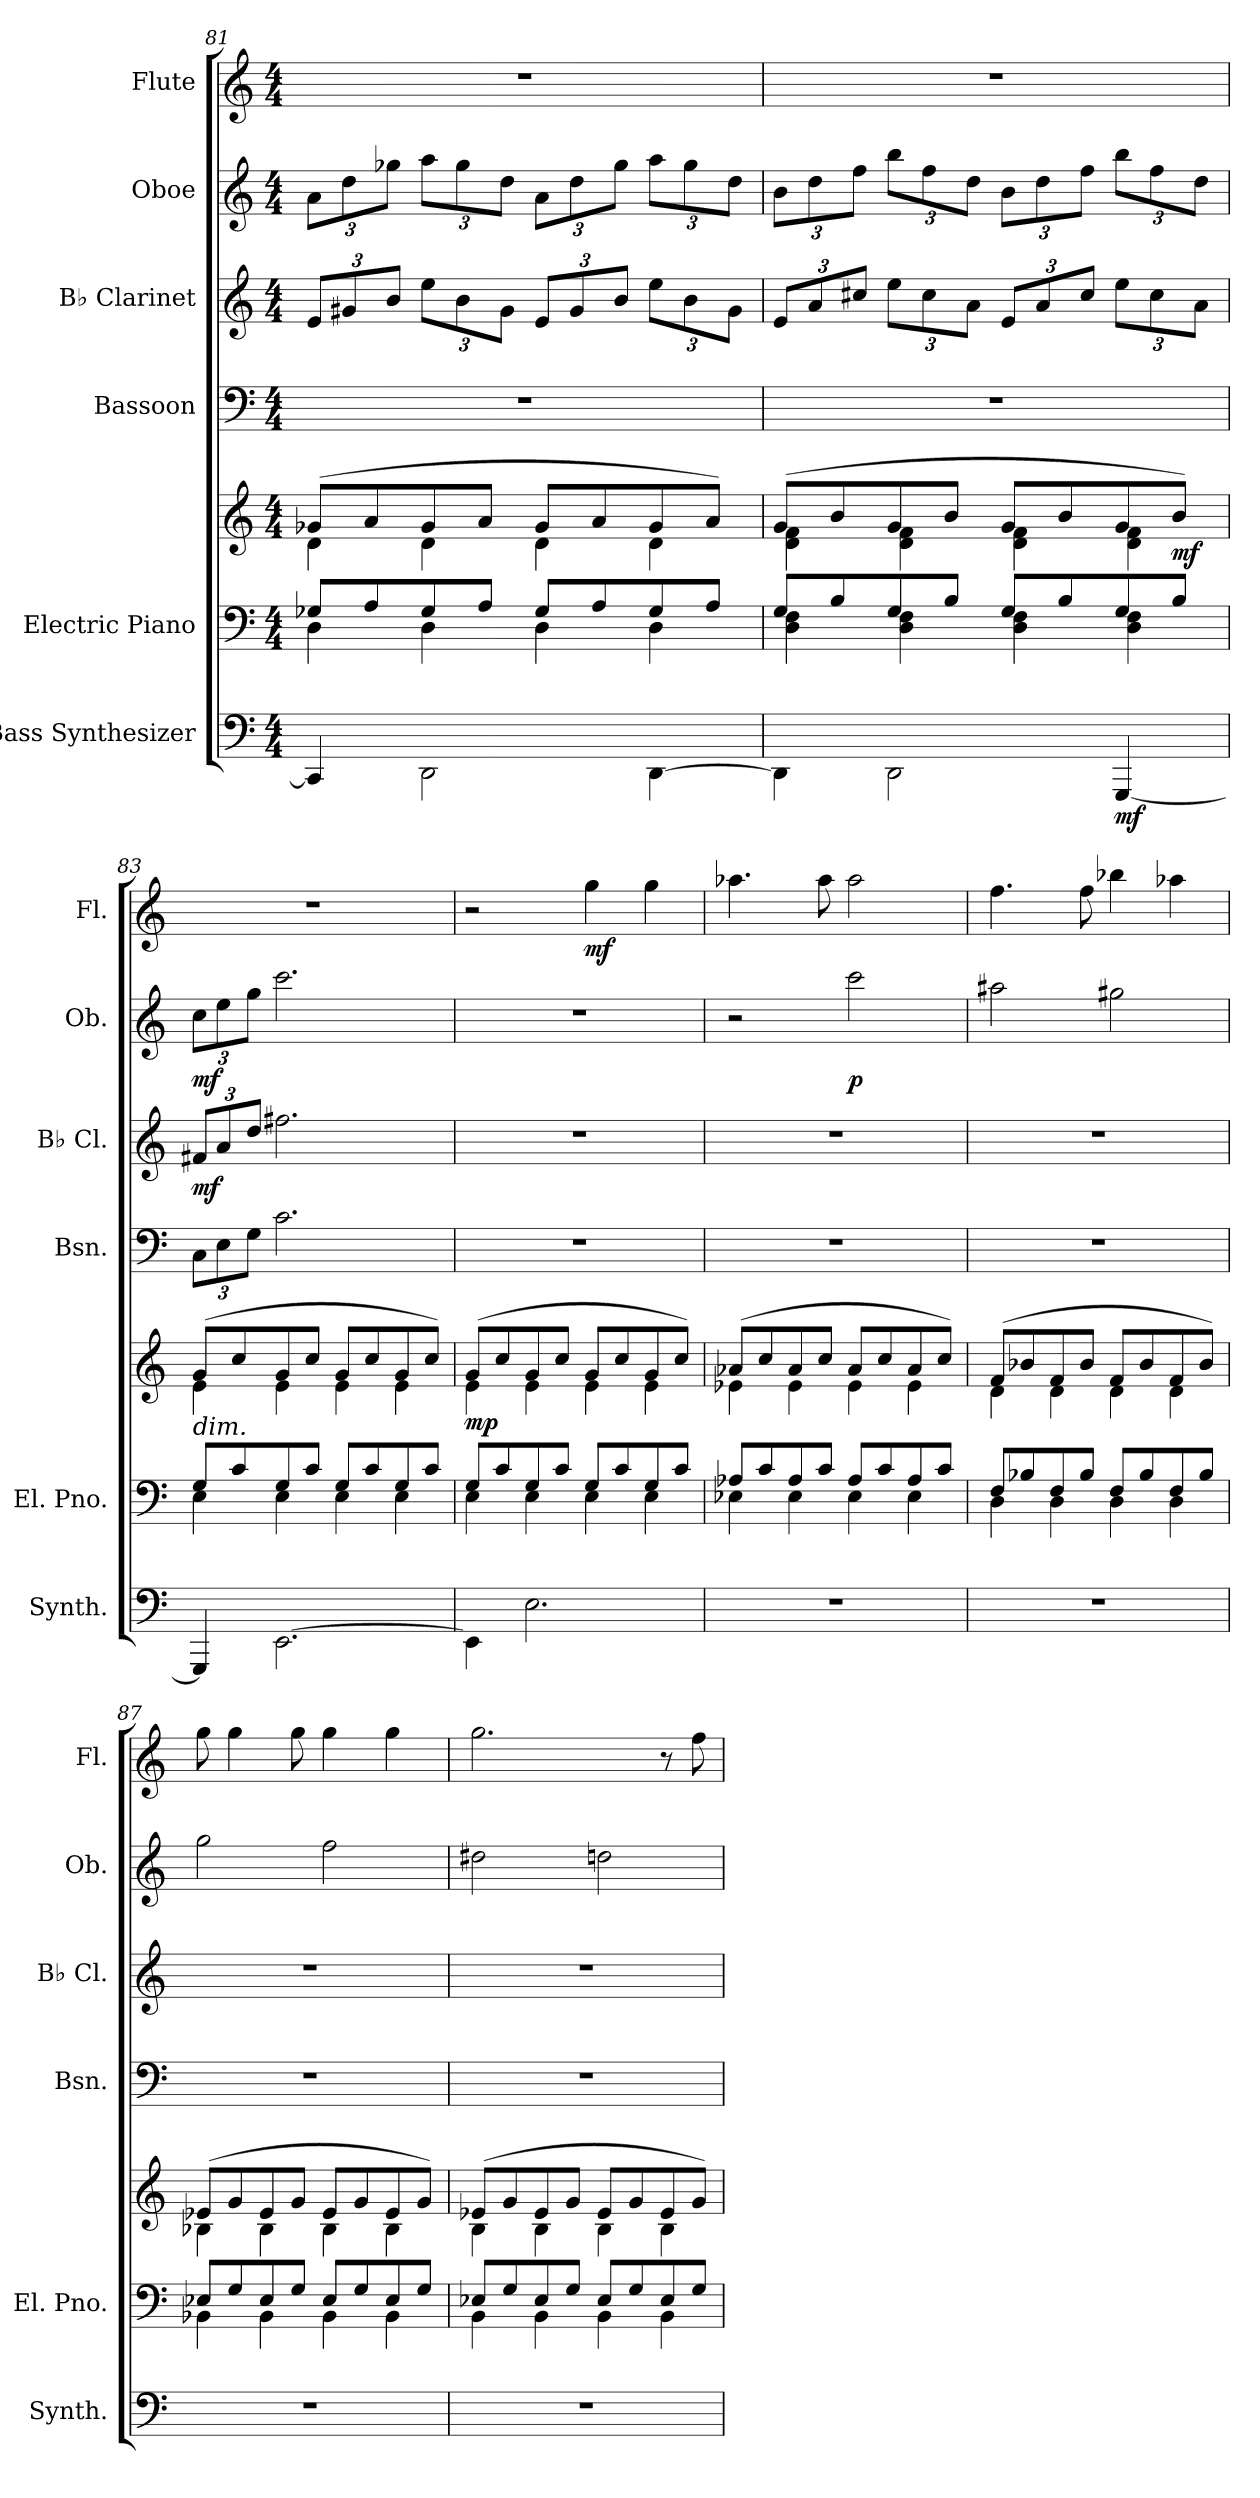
**kern	**dynam	**kern	**kern	**dynam	**kern	**kern	**dynam	**kern	**dynam	**kern	**dynam
*part6	*part6	*part5	*part5	*part5	*part4	*part3	*part3	*part2	*part2	*part1	*part1
*staff7	*staff7	*staff6	*staff5	*staff5/6	*staff4	*staff3	*staff3	*staff2	*staff2	*staff1	*staff1
*I"Bass Synthesizer	*	*I"Electric Piano	*	*	*I"Bassoon	*I"B♭ Clarinet	*	*I"Oboe	*	*I"Flute	*
*I'Synth.	*	*I'El. Pno.	*	*	*I'Bsn.	*I'B♭ Cl.	*	*I'Ob.	*	*I'Fl.	*
!!LO:PB:g=z
*clefF4	*	*clefF4	*clefG2	*	*clefF4	*clefG2	*	*clefG2	*	*clefG2	*
*	*	*	*	*	*	*ITrd1c2	*	*	*	*	*
*k[]	*	*k[]	*k[]	*	*k[]	*k[b-e-]	*	*k[]	*	*k[]	*
*M4/4	*	*M4/4	*M4/4	*	*M4/4	*M4/4	*	*M4/4	*	*M4/4	*
=81	=81	=81	=81	=81	=81	=81	=81	=81	=81	=81	=81
*	*	*^	*^	*	*	*	*	*	*	*	*
*	*	*	*	*	*	*	*	*Xbrackettup	*	*Xbrackettup	*	*	*
4CC/]	.	8G-X/L	4D\	(>8g-X/L	4d\	.	1r	12d/L	.	12a\L	.	1r	.
.	.	.	.	.	.	.	.	12f#X/	.	12dd\	.	.	.
.	.	8A/	.	8a/	.	.	.	.	.	.	.	.	.
.	.	.	.	.	.	.	.	12a/J	.	12gg-X\J	.	.	.
2DD\	.	8G-/	4D\	8g-/	4d\	.	.	12dd\L	.	12aa\L	.	.	.
.	.	.	.	.	.	.	.	12a\	.	12gg-\	.	.	.
.	.	8A/J	.	8a/J	.	.	.	.	.	.	.	.	.
.	.	.	.	.	.	.	.	12f#\J	.	12dd\J	.	.	.
.	.	8G-/L	4D\	8g-/L	4d\	.	.	12d/L	.	12a\L	.	.	.
.	.	.	.	.	.	.	.	12f#/	.	12dd\	.	.	.
.	.	8A/	.	8a/	.	.	.	.	.	.	.	.	.
.	.	.	.	.	.	.	.	12a/J	.	12gg-\J	.	.	.
[4DD\	.	8G-/	4D\	8g-/	4d\	.	.	12dd\L	.	12aa\L	.	.	.
.	.	.	.	.	.	.	.	12a\	.	12gg-\	.	.	.
.	.	8A/J	.	8a/J)	.	.	.	.	.	.	.	.	.
.	.	.	.	.	.	.	.	12f#\J	.	12dd\J	.	.	.
=82	=82	=82	=82	=82	=82	=82	=82	=82	=82	=82	=82	=82	=82
4DD\]	.	8G/L	4D\ 4F\	(>8g/L	4d\ 4f\	.	1r	12d/L	.	12b\L	.	1r	.
.	.	.	.	.	.	.	.	12g/	.	12dd\	.	.	.
.	.	8B/	.	8b/	.	.	.	.	.	.	.	.	.
.	.	.	.	.	.	.	.	12bn/J	.	12ff\J	.	.	.
2DD\	.	8G/	4D\ 4F\	8g/	4d\ 4f\	.	.	12dd\L	.	12bb\L	.	.	.
.	.	.	.	.	.	.	.	12b\	.	12ff\	.	.	.
.	.	8B/J	.	8b/J	.	.	.	.	.	.	.	.	.
.	.	.	.	.	.	.	.	12g\J	.	12dd\J	.	.	.
.	.	8G/L	4D\ 4F\	8g/L	4d\ 4f\	.	.	12d/L	.	12b\L	.	.	.
.	.	.	.	.	.	.	.	12g/	.	12dd\	.	.	.
.	.	8B/	.	8b/	.	.	.	.	.	.	.	.	.
.	.	.	.	.	.	.	.	12b/J	.	12ff\J	.	.	.
!	!LO:DY:b	!	!	!	!	!	!	!	!	!	!	!	!
[4GGG/	mf	8G/	4D\ 4F\	8g/	4d\ 4f\	.	.	12dd\L	.	12bb\L	.	.	.
.	.	.	.	.	.	.	.	12b\	.	12ff\	.	.	.
!	!	!	!	!	!	!LO:DY:b	!	!	!	!	!	!	!
.	.	8B/J	.	8b/J)	.	mf	.	.	.	.	.	.	.
.	.	.	.	.	.	.	.	12g\J	.	12dd\J	.	.	.
!!LO:PB:g=z
=83	=83	=83	=83	=83	=83	=83	=83	=83	=83	=83	=83	=83	=83
*	*	*	*	*	*	*	*Xbrackettup	*	*	*	*	*	*
!	!	!	!	!LO:TX:b:i:t=dim.	!	!	!	!	!	!	!	!	!
!	!	!	!	!	!	!	!	!	!LO:DY:b	!	!LO:DY:b	!	!
4GGG/]	.	8G/L	4E\	(>8g/L	4e\	.	12C\L	12en/L	mf	12cc\L	mf	1r	.
.	.	.	.	.	.	.	12E\	12g/	.	12ee\	.	.	.
.	.	8c/	.	8cc/	.	.	.	.	.	.	.	.	.
.	.	.	.	.	.	.	12G\J	12cc/J	.	12gg\J	.	.	.
[2.EE\	.	8G/	4E\	8g/	4e\	.	2.c\	2.een\	.	2.ccc\	.	.	.
.	.	8c/J	.	8cc/J	.	.	.	.	.	.	.	.	.
.	.	8G/L	4E\	8g/L	4e\	.	.	.	.	.	.	.	.
.	.	8c/	.	8cc/	.	.	.	.	.	.	.	.	.
.	.	8G/	4E\	8g/	4e\	.	.	.	.	.	.	.	.
.	.	8c/J	.	8cc/J)	.	.	.	.	.	.	.	.	.
=84	=84	=84	=84	=84	=84	=84	=84	=84	=84	=84	=84	=84	=84
!	!	!	!	!	!	!LO:DY:b	!	!	!	!	!	!	!
4EE\]	.	8G/L	4E\	(>8g/L	4e\	mp	1r	1r	.	1r	.	2r	.
.	.	8c/	.	8cc/	.	.	.	.	.	.	.	.	.
2.E\	.	8G/	4E\	8g/	4e\	.	.	.	.	.	.	.	.
.	.	8c/J	.	8cc/J	.	.	.	.	.	.	.	.	.
!	!	!	!	!	!	!	!	!	!	!	!	!	!LO:DY:b
.	.	8G/L	4E\	8g/L	4e\	.	.	.	.	.	.	4gg\	mf
.	.	8c/	.	8cc/	.	.	.	.	.	.	.	.	.
.	.	8G/	4E\	8g/	4e\	.	.	.	.	.	.	4gg\	.
.	.	8c/J	.	8cc/J)	.	.	.	.	.	.	.	.	.
=85	=85	=85	=85	=85	=85	=85	=85	=85	=85	=85	=85	=85	=85
1r	.	8A-X/L	4E-X\	(>8a-X/L	4e-X\	.	1r	1r	.	2r	.	4.aa-X\	.
.	.	8c/	.	8cc/	.	.	.	.	.	.	.	.	.
.	.	8A-/	4E-\	8a-/	4e-\	.	.	.	.	.	.	.	.
.	.	8c/J	.	8cc/J	.	.	.	.	.	.	.	8aa-\	.
!	!	!	!	!	!	!	!	!	!	!	!LO:DY:b	!	!
.	.	8A-/L	4E-\	8a-/L	4e-\	.	.	.	.	2ccc\	p	2aa-\	.
.	.	8c/	.	8cc/	.	.	.	.	.	.	.	.	.
.	.	8A-/	4E-\	8a-/	4e-\	.	.	.	.	.	.	.	.
.	.	8c/J	.	8cc/J)	.	.	.	.	.	.	.	.	.
=86	=86	=86	=86	=86	=86	=86	=86	=86	=86	=86	=86	=86	=86
1r	.	8F/L	4D\	(>8f/L	4d\	.	1r	1r	.	2aa#X\	.	4.ff\	.
.	.	8B-X/	.	8b-X/	.	.	.	.	.	.	.	.	.
.	.	8F/	4D\	8f/	4d\	.	.	.	.	.	.	.	.
.	.	8B-/J	.	8b-/J	.	.	.	.	.	.	.	8ff\	.
.	.	8F/L	4D\	8f/L	4d\	.	.	.	.	2gg#X\	.	4bb-X\	.
.	.	8B-/	.	8b-/	.	.	.	.	.	.	.	.	.
.	.	8F/	4D\	8f/	4d\	.	.	.	.	.	.	4aa-X\	.
.	.	8B-/J	.	8b-/J)	.	.	.	.	.	.	.	.	.
!!LO:PB:g=z
=87	=87	=87	=87	=87	=87	=87	=87	=87	=87	=87	=87	=87	=87
1r	.	8E-X/L	4BB-X\	(>8e-X/L	4B-X\	.	1r	1r	.	2gg\	.	8gg\	.
.	.	8G/	.	8g/	.	.	.	.	.	.	.	4gg\	.
.	.	8E-/	4BB-\	8e-/	4B-\	.	.	.	.	.	.	.	.
.	.	8G/J	.	8g/J	.	.	.	.	.	.	.	8gg\	.
.	.	8E-/L	4BB-\	8e-/L	4B-\	.	.	.	.	2ff\	.	4gg\	.
.	.	8G/	.	8g/	.	.	.	.	.	.	.	.	.
.	.	8E-/	4BB-\	8e-/	4B-\	.	.	.	.	.	.	4gg\	.
.	.	8G/J	.	8g/J)	.	.	.	.	.	.	.	.	.
=88	=88	=88	=88	=88	=88	=88	=88	=88	=88	=88	=88	=88	=88
1r	.	8E-X/L	4BB\	(>8e-X/L	4B\	.	1r	1r	.	2dd#X\	.	2.gg\	.
.	.	8G/	.	8g/	.	.	.	.	.	.	.	.	.
.	.	8E-/	4BB\	8e-/	4B\	.	.	.	.	.	.	.	.
.	.	8G/J	.	8g/J	.	.	.	.	.	.	.	.	.
.	.	8E-/L	4BB\	8e-/L	4B\	.	.	.	.	2ddn\	.	.	.
.	.	8G/	.	8g/	.	.	.	.	.	.	.	.	.
.	.	8E-/	4BB\	8e-/	4B\	.	.	.	.	.	.	8r	.
.	.	8G/J	.	8g/J)	.	.	.	.	.	.	.	8ff\	.
*	*	*v	*v	*	*	*	*	*	*	*	*	*	*
*	*	*	*v	*v	*	*	*	*	*	*	*	*
=	=	=	=	=	=	=	=	=	=	=	=
*-	*-	*-	*-	*-	*-	*-	*-	*-	*-	*-	*-
